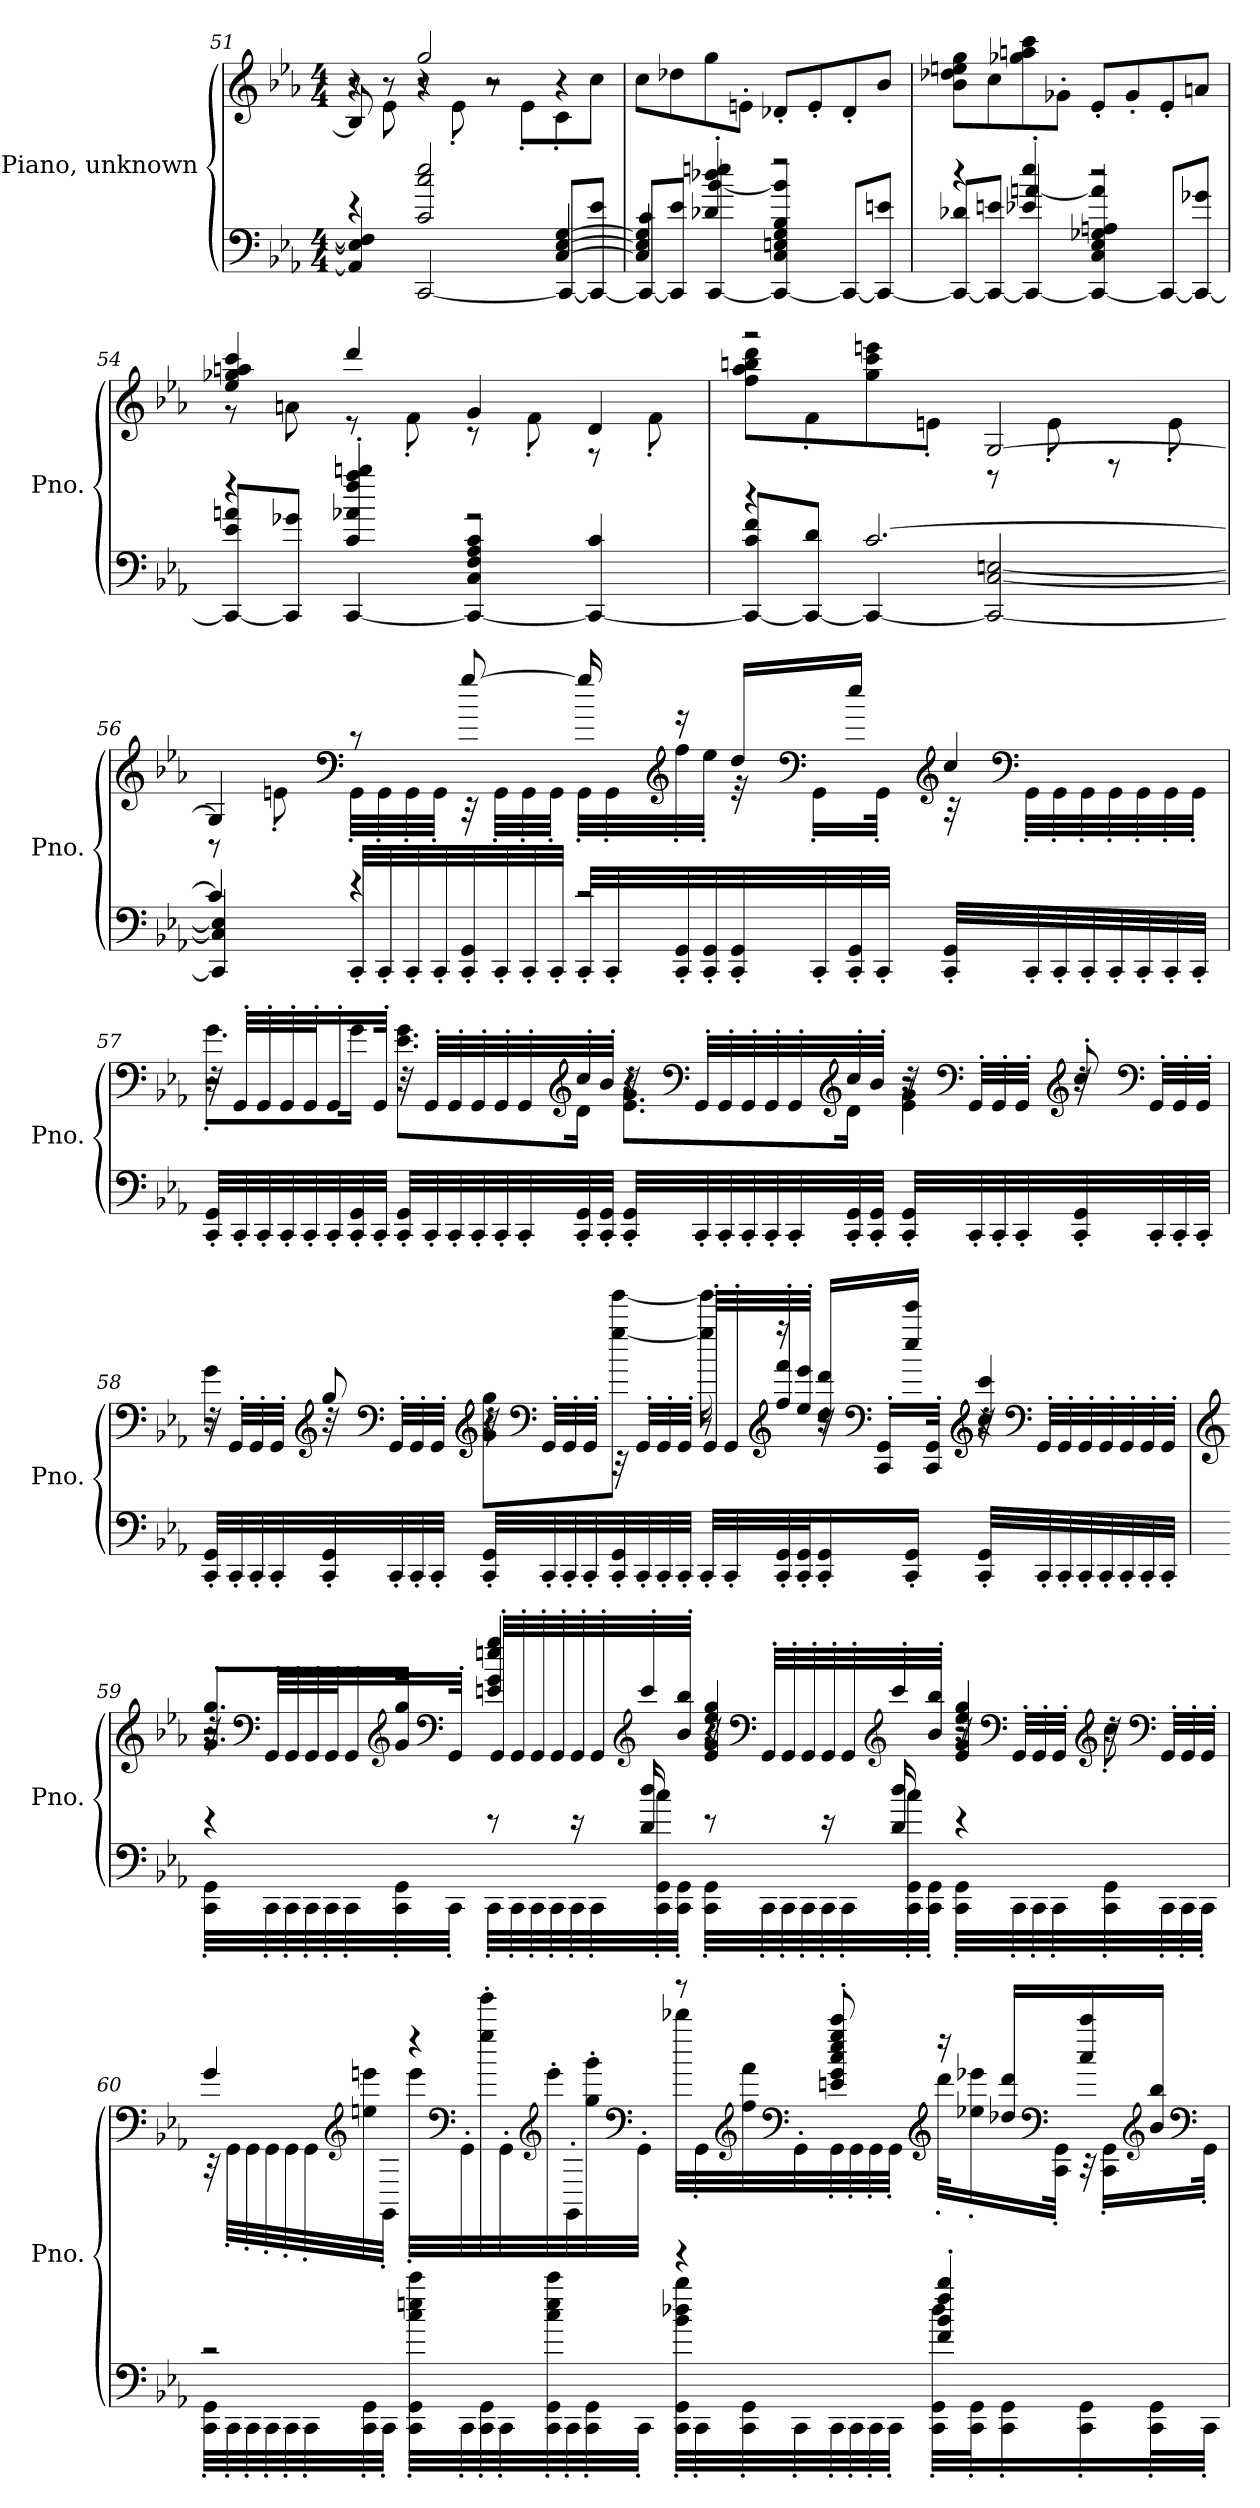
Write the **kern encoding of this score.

**kern	**kern
*part1	*part1
*staff2	*staff1
*I"Piano, unknown	*
*I'Pno.	*
!!LO:LB:g=z
*clefF4	*clefG2
*k[b-e-a-]	*k[b-e-a-]
*M4/4	*M4/4
=51	=51
*^	*^
*	*	*	*^
4r	4AA-/] 4E-/] 4F/]	4r	8r	8B/]
.	.	.	8e-\	8r
2c/ 2cc/ 2ee-/	[2CC/	2gg/	8r	4r
.	.	.	8e-'\	.
.	.	.	8r	2r
.	.	.	8e-'\L	.
[4C/ [4E-/ [4G/	8CC/L_	4r	8c'\	.
.	8CC/_ 8e-/J	.	8cc\J	.
*	*	*v	*v	*v
=52	=52	=52
4C/] 4E-/] 4G/]	8CC/_ 8c/L	8cc\L
.	8CC/] 8e-/J	8dd-X\
4d-X/' 4dd-X/' 4een/'	[4CC/ [4b-/	8gg\
.	.	8en'\J
2r	4CC/_ 4C/ 4En/ 4G/ 4B-/ 4b-/]	8d-X'/L
.	.	8e'/
.	8CC/L_	8d-'/
.	8CC/_ 8en/J	8b-/J
=53	=53	=53
4r	8CC/_ 8d-X/L	8b-\ 8dd-X\ 8een\ 8gg\L
.	8CC/_ 8en/J	8cc\
4e-X/' 4ee-/'	4CC/_ [4an/	8gg-X\ 8aan\ 8ccc\
.	.	8g-X'\J
2r	4CC/_ 4C/ 4E-/ 4G-X/ 4An/ 4a/]	8e-'/L
.	.	8g-'/
.	8CC/L_	8e-'/
.	8CC/_ 8g-X/J	8an/J
!!LO:LB:g=z
=54	=54	=54
*	*	*^
4r	8CC/_ 8e-/ 8an/L	4ee-/ 4gg-X/ 4aan/ 4ccc/	8r
.	8CC/] 8g-X/J	.	8an\
4c/' 4a-X/' 4ff/' 4aa-/' 4bbn/'	[4CC/	4ddd/	8r
.	.	.	8f'\
2r	4CC/_ 4C/ 4F/ 4A-/ 4c/	4g/	8r
.	.	.	8f'\
.	4CC/_ 4c/	4d/	8r
.	.	.	8f'\
=55	=55	=55	=55
4r	8CC/_ 8c/ 8f/L	2r	8ff\ 8aa-\ 8bbn\ 8ddd\L
.	8CC/_ 8d/J	.	8f'\
[2.c/	4CC/_	.	8gg\ 8ccc\ 8eeen\
.	.	.	8en'\J
.	2CC/_ [2C/ [2En/	[2G/	8r
.	.	.	8e'\
.	.	.	8r
.	.	.	8e'\
!!LO:PB:g=z	!!
=56	=56	=56	=56
4c/]	4CC/] 4C/] 4E/]	4G/]	8r
.	.	.	8en'\
*	*	*clefF4	*
4r	32CC'/LLL	8r	32GG'\LLL
.	32CC'/	.	32GG'\
.	32CC'/	.	32GG'\
.	32CC'/	.	32GG'\JJJ
.	32CC/' 32GG/'	[8gg/	32r
.	32CC'/	.	32GG'\LLL
.	32CC'/	.	32GG'\
.	32CC'/JJJ	.	32GG'\JJJ
2r	32CC'/LLL	16gg/]	32GG'\LLL
.	32CC'/	.	32GG'\
*	*	*clefG2	*
.	32CC/' 32GG/'	16r	32ff'\
.	32CC/' 32GG/'	.	32ee-'\JJJ
.	32CC/' 32GG/'	16dd/LL	32r
*	*	*clefF4	*
.	32CC'/	.	16GG'\LL
.	32CC/' 32GG/'	16ee-/JJ	.
.	32CC'/JJJ	.	32GG'\JJk
*	*	*clefG2	*
.	32CC/' 32GG/'LLL	4cc/	32r
*	*	*clefF4	*
.	32CC'/	.	32GG'\LLL
.	32CC'/	.	32GG'\
.	32CC'/	.	32GG'\
.	32CC'/	.	32GG'\
.	32CC'/	.	32GG'\
.	32CC'/	.	32GG'\
.	32CC'/JJJ	.	32GG'\JJJ
*v	*v	*	*
!!LO:LB:g=z
=57	=57	=57
*	*	*^
32CC/' 32GG/'LLL	2r	8.g'\L	32r
32CC'/	.	.	32GG'/LLL
32CC'/	.	.	32GG'/
32CC'/	.	.	32GG'/
32CC'/	.	.	32GG'/J
32CC'/	.	.	16GG'/
32CC/' 32GG/'	.	16g\Jk	.
32CC'/JJJ	.	.	32GG'/JJk
32CC/' 32GG/'LLL	.	8.e-\ 8.g\L	32r
32CC'/	.	.	32GG'/LLL
32CC'/	.	.	32GG'/
32CC'/	.	.	32GG'/
32CC'/	.	.	32GG'/
32CC'/	.	.	32GG'/
*	*clefG2	*	*
32CC/' 32GG/'	.	16d\Jk	32cc'/
32CC/' 32GG/'JJJ	.	.	32b-'/JJJ
32CC/' 32GG/'LLL	4r	8.e-\ 8.g\L	32r
*	*clefF4	*	*
32CC'/	.	.	32GG'/LLL
32CC'/	.	.	32GG'/
32CC'/	.	.	32GG'/
32CC'/	.	.	32GG'/
32CC'/	.	.	32GG'/
*	*clefG2	*	*
32CC/' 32GG/'	.	16d\Jk	32cc'/
32CC/' 32GG/'JJJ	.	.	32b-'/JJJ
32CC/' 32GG/'LLL	8r	4e-\ 4g\	32r
*	*clefF4	*	*
32CC'/	.	.	32GG'/LLL
32CC'/	.	.	32GG'/
32CC'/	.	.	32GG'/JJJ
*	*clefG2	*	*
32CC/' 32GG/'	8cc'/	.	32r
*	*clefF4	*	*
32CC'/	.	.	32GG'/LLL
32CC'/	.	.	32GG'/
32CC'/JJJ	.	.	32GG'/JJJ
!!LO:LB:g=z	!!	!!
=58	=58	=58	=58
32CC/' 32GG/'LLL	8r	4g\	32r
32CC'/	.	.	32GG'/LLL
32CC'/	.	.	32GG'/
32CC'/	.	.	32GG'/JJJ
*	*clefG2	*	*
32CC/' 32GG/'	8gg/	.	32r
*	*clefF4	*	*
32CC'/	.	.	32GG'/LLL
32CC'/	.	.	32GG'/
32CC'/JJJ	.	.	32GG'/JJJ
*	*clefG2	*	*
32CC/' 32GG/'LLL	4r	8g\ 8gg\L	32r
*	*clefF4	*	*
32CC'/	.	.	32GG'/LLL
32CC'/	.	.	32GG'/
32CC'/	.	.	32GG'/JJJ
32CC/' 32GG/'	.	[8gg\ [8ggg\J	32r
32CC'/	.	.	32GG'/LLL
32CC'/	.	.	32GG'/
32CC'/JJJ	.	.	32GG'/JJJ
32CC'/LLL	8r	16gg\] 16ggg\]	32GG'/LLL
32CC'/	.	.	32GG'/
*	*clefG2	*	*
32CC/' 32GG/'	.	16r	32ff/' 32fff/'
32CC/' 32GG/'J	.	.	32ee-/' 32eee-/'JJJ
16CC/' 16GG/'	16dd/ 16ddd/LL	8r	32r
*	*clefF4	*	*
.	.	.	16CC/' 16GG/'LL
16CC/' 16GG/'JJ	16ee-/ 16eee-/JJ	.	.
.	.	.	32CC/' 32GG/'JJk
*	*clefG2	*	*
32CC/' 32GG/'LLL	4cc/ 4ccc/	4r	32r
*	*clefF4	*	*
32CC'/	.	.	32GG'/LLL
32CC'/	.	.	32GG'/
32CC'/	.	.	32GG'/
32CC'/	.	.	32GG'/
32CC'/	.	.	32GG'/
32CC'/	.	.	32GG'/
32CC'/JJJ	.	.	32GG'/JJJ
!!LO:LB:g=z	!!	!!
=59	=59	=59	=59
*	*clefG2	*	*
*^	*	*	*
4r	32CC\' 32GG\'LLL	8.g/' 8.gg/'L	2r	32r
*	*	*clefF4	*	*
.	32CC'\	.	.	32GG'/LLL
.	32CC'\	.	.	32GG'/
.	32CC'\	.	.	32GG'/
.	32CC'\	.	.	32GG'/J
.	32CC'\	.	.	16GG'/
*	*	*clefG2	*	*
.	32CC\' 32GG\'	16g/ 16gg/Jk	.	.
*	*	*clefF4	*	*
.	32CC'\JJJ	.	.	32GG'/JJk
8r	32CC'\LLL	4en/ 4g/ 4een/ 4gg/	.	32GG'/LLL
.	32CC'\	.	.	32GG'/
.	32CC'\	.	.	32GG'/
.	32CC'\	.	.	32GG'/
16r	32CC'\	.	.	32GG'/
.	32CC'\	.	.	32GG'/
*	*	*clefG2	*	*
16d/ 16dd/	32CC\' 32GG\' 32cc\'	.	.	32ccc'/
.	32CC\' 32GG\'JJJ	.	.	32b-/' 32bb-/'JJJ
8r	32CC\' 32GG\'LLL	4e/ 4g/ 4ee/ 4gg/	4r	32r
*	*	*clefF4	*	*
.	32CC'\	.	.	32GG'/LLL
.	32CC'\	.	.	32GG'/
.	32CC'\	.	.	32GG'/
16r	32CC'\	.	.	32GG'/
.	32CC'\	.	.	32GG'/
*	*	*clefG2	*	*
16d/ 16dd/	32CC\' 32GG\' 32cc\'	.	.	32ccc'/
.	32CC\' 32GG\'JJJ	.	.	32b-/' 32bb-/'JJJ
4r	32CC\' 32GG\'LLL	4e/ 4g/ 4ee/ 4gg/	8r	32r
*	*	*clefF4	*	*
.	32CC'\	.	.	32GG'/LLL
.	32CC'\	.	.	32GG'/
.	32CC'\	.	.	32GG'/JJJ
*	*	*clefG2	*	*
.	32CC\' 32GG\'	.	8cc'\	32r
*	*	*clefF4	*	*
.	32CC'\	.	.	32GG'/LLL
.	32CC'\	.	.	32GG'/
.	32CC'\JJJ	.	.	32GG'/JJJ
*	*	*	*v	*v
!!LO:LB:g=z
=60	=60	=60	=60
2r	32CC\' 32GG\'LLL	4g/	32r
.	32CC'\	.	32GG'\LLL
.	32CC'\	.	32GG'\
.	32CC'\	.	32GG'\
.	32CC'\	.	32GG'\
.	32CC'\	.	32GG'\
*	*	*clefG2	*
.	32CC\' 32GG\'	.	32een\ 32eeen\
.	32CC'\JJJ	.	32GG'\JJJ
.	32CC\' 32GG\' 32cc\' 32een\' 32ccc\'LLL	4r	32eee'\LLL
*	*	*clefF4	*
.	32CC'\	.	32GG'\
.	32CC\' 32GG\'	.	32gg\' 32ggg\'
.	32CC'\	.	32GG'\
*	*	*clefG2	*
.	32CC\' 32GG\' 32cc\' 32ee\' 32ccc\'	.	32eee'\
.	32CC'\	.	32GG'\
.	32CC\' 32GG\'	.	32gg\' 32ggg\'
*	*	*clefF4	*
.	32CC'\JJJ	.	32GG'\JJJ
4r	32CC\' 32GG\' 32b-\' 32dd-X\' 32bb-\'LLL	8r	32ddd-X\LLL
.	32CC'\	.	32GG'\
*	*	*clefG2	*
.	32CC\' 32GG\'	.	32ff\ 32fff\
*	*	*clefF4	*
.	32CC'\	.	32GG'\
.	32CC'\	8en/' 8g/' 8cc/' 8ee/' 8gg/' 8ccc/'	32GG'\
.	32CC'\	.	32GG'\
.	32CC'\	.	32GG'\
.	32CC'\JJJ	.	32GG'\JJJ
*	*	*clefG2	*
4f/' 4b-/' 4ff/' 4bb-/'	32CC\' 32GG\' 32dd-\'LLL	16r	32ddd-'\KLL
.	32CC\' 32GG\'J	.	16ee-X\' 16eee-X\'
.	16CC\' 16GG\'	16dd-X/ 16ddd-/LL	.
*	*	*clefF4	*
.	.	.	32CC\' 32GG\'JJk
.	16CC\' 16GG\'	16cc/ 16ccc/	32r
.	.	.	16CC\' 16GG\'LL
*	*	*clefG2	*
.	32CC\' 32GG\'L	16b-/ 16bb-/JJ	.
*	*	*clefF4	*
.	32CC'\JJJ	.	32GG'\JJk
*v	*v	*	*
*	*v	*v
=	=
*-	*-
